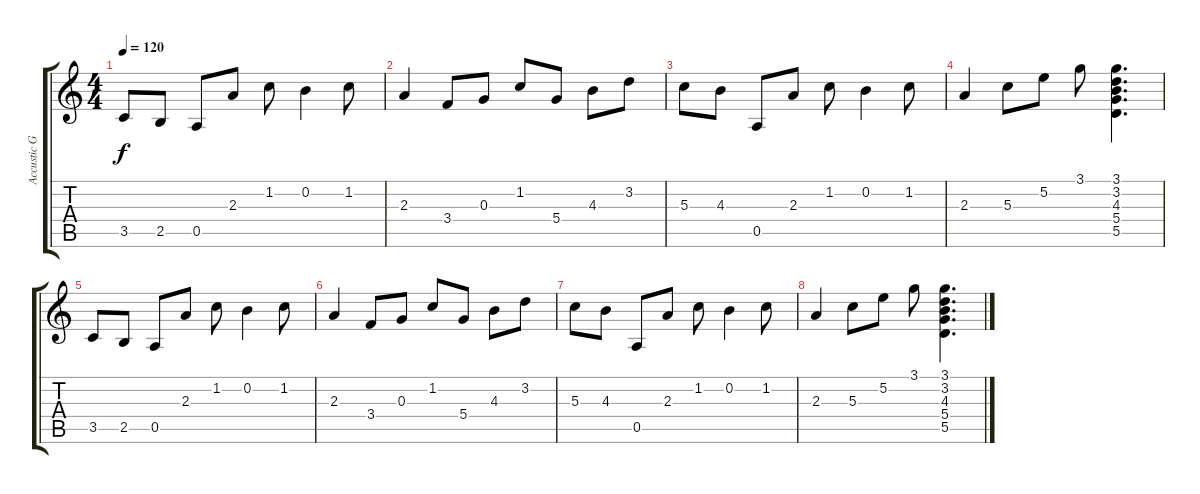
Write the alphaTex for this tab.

\track ("Accustic Gitarre" "Accustic G") {instrument acousticguitarnylon}
\staff {score tabs}
\tuning (E4 B3 G3 D3 A2 E2) {hide}
\ts (4 4)
\tempo 120
\clef g2
\ks c
3.5.8{dy f} 2.5.8 0.5.8 2.3.8 1.2.8 0.2.4 1.2.8 |
2.3.4 3.4.8 0.3.8 1.2.8 5.4.8 4.3.8 3.2.8 |
5.3.8 4.3.8 0.5.8 2.3.8 1.2.8 0.2.4 1.2.8 |
2.3.4 5.3.8 5.2.8 3.1.8 (3.1 3.2 4.3 5.4 5.5).4{d} |
3.5.8 2.5.8 0.5.8 2.3.8 1.2.8 0.2.4 1.2.8 |
2.3.4 3.4.8 0.3.8 1.2.8 5.4.8 4.3.8 3.2.8 |
5.3.8 4.3.8 0.5.8 2.3.8 1.2.8 0.2.4 1.2.8 |
2.3.4 5.3.8 5.2.8 3.1.8 (3.1 3.2 4.3 5.4 5.5).4{d}
